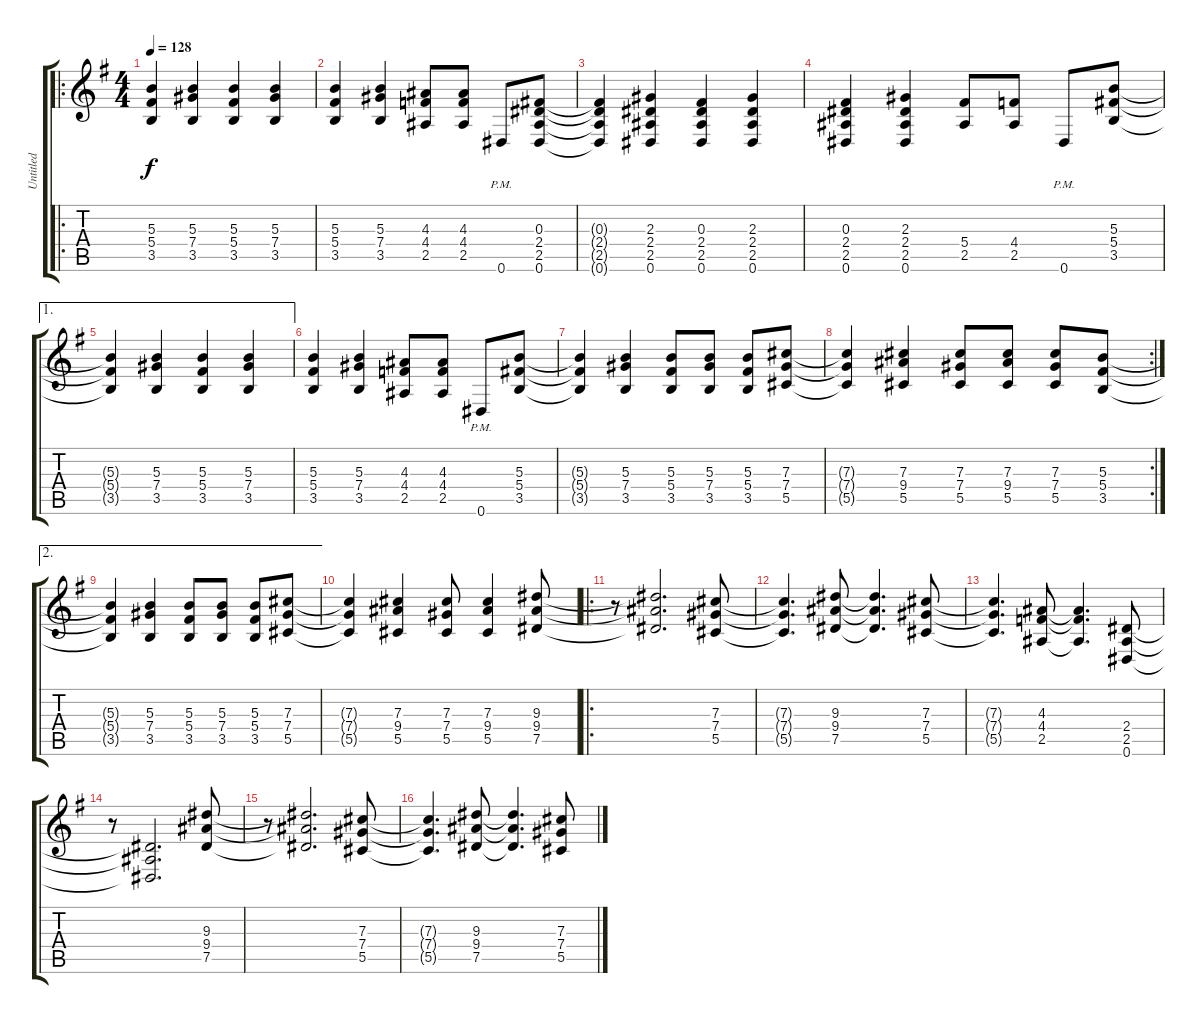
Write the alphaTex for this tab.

\track ("Untitled" "Untitled") {instrument distortionguitar}
\staff {score tabs}
\tuning (Eb4 Bb3 Gb3 Db3 Ab2 Eb2) {hide}
\ro
\ts (4 4)
\tempo 128
\clef g2
\ks g
(5.3{t} 5.4{t} 3.5{t}).4{dy f} (5.3 7.4 3.5).4 (5.3 5.4 3.5).4 (5.3 7.4 3.5).4 |
(5.3 5.4 3.5).4 (5.3 7.4 3.5).4 (4.3 4.4 2.5).8 (4.3 4.4 2.5).8 0.6{pm}.8 (0.3 2.4 2.5 0.6).8 |
(0.3{t} 2.4{t} 2.5{t} 0.6{t}).4 (2.3 2.4 2.5 0.6).4 (0.3 2.4 2.5 0.6).4 (2.3 2.4 2.5 0.6).4 |
(0.3 2.4 2.5 0.6).4 (2.3 2.4 2.5 0.6).4 (5.4 2.5).8 (4.4 2.5).8 0.6{pm}.8 (5.3 5.4 3.5).8 |
\ae 1
(5.3{t} 5.4{t} 3.5{t}).4 (5.3 7.4 3.5).4 (5.3 5.4 3.5).4 (5.3 7.4 3.5).4 |
(5.3 5.4 3.5).4 (5.3 7.4 3.5).4 (4.3 4.4 2.5).8 (4.3 4.4 2.5).8 0.6{pm}.8 (5.3 5.4 3.5).8 |
(5.3{t} 5.4{t} 3.5{t}).4 (5.3 7.4 3.5).4 (5.3 5.4 3.5).8 (5.3 7.4 3.5).8 (5.3 5.4 3.5).8 (7.3 7.4 5.5).8 |
\rc 2
(7.3{t} 7.4{t} 5.5{t}).4 (7.3 9.4 5.5).4 (7.3 7.4 5.5).8 (7.3 9.4 5.5).8 (7.3 7.4 5.5).8 (5.3 5.4 3.5).8 |
\ae 2
(5.3{t} 5.4{t} 3.5{t}).4 (5.3 7.4 3.5).4 (5.3 5.4 3.5).8 (5.3 7.4 3.5).8 (5.3 5.4 3.5).8 (7.3 7.4 5.5).8 |
(7.3{t} 7.4{t} 5.5{t}).4 (7.3 9.4 5.5).4 (7.3 7.4 5.5).8 (7.3 9.4 5.5).4 (9.3 9.4 7.5).8 |
\ro
r.8 (9.3{t} 9.4{t} 7.5{t}).2{d} (7.3 7.4 5.5).8 |
(7.3{t} 7.4{t} 5.5{t}).4{d} (9.3 9.4 7.5).8 (9.3{t} 9.4{t} 7.5{t}).4{d} (7.3 7.4 5.5).8 |
(7.3{t} 7.4{t} 5.5{t}).4{d} (4.3 4.4 2.5).8 (4.3{t} 4.4{t} 2.5{t}).4{d} (2.4 2.5 0.6).8 |
r.8 (2.4{t} 2.5{t} 0.6{t}).2{d} (9.3 9.4 7.5).8 |
r.8 (9.3{t} 9.4{t} 7.5{t}).2{d} (7.3 7.4 5.5).8 |
(7.3{t} 7.4{t} 5.5{t}).4{d} (9.3 9.4 7.5).8 (9.3{t} 9.4{t} 7.5{t}).4{d} (7.3 7.4 5.5).8
